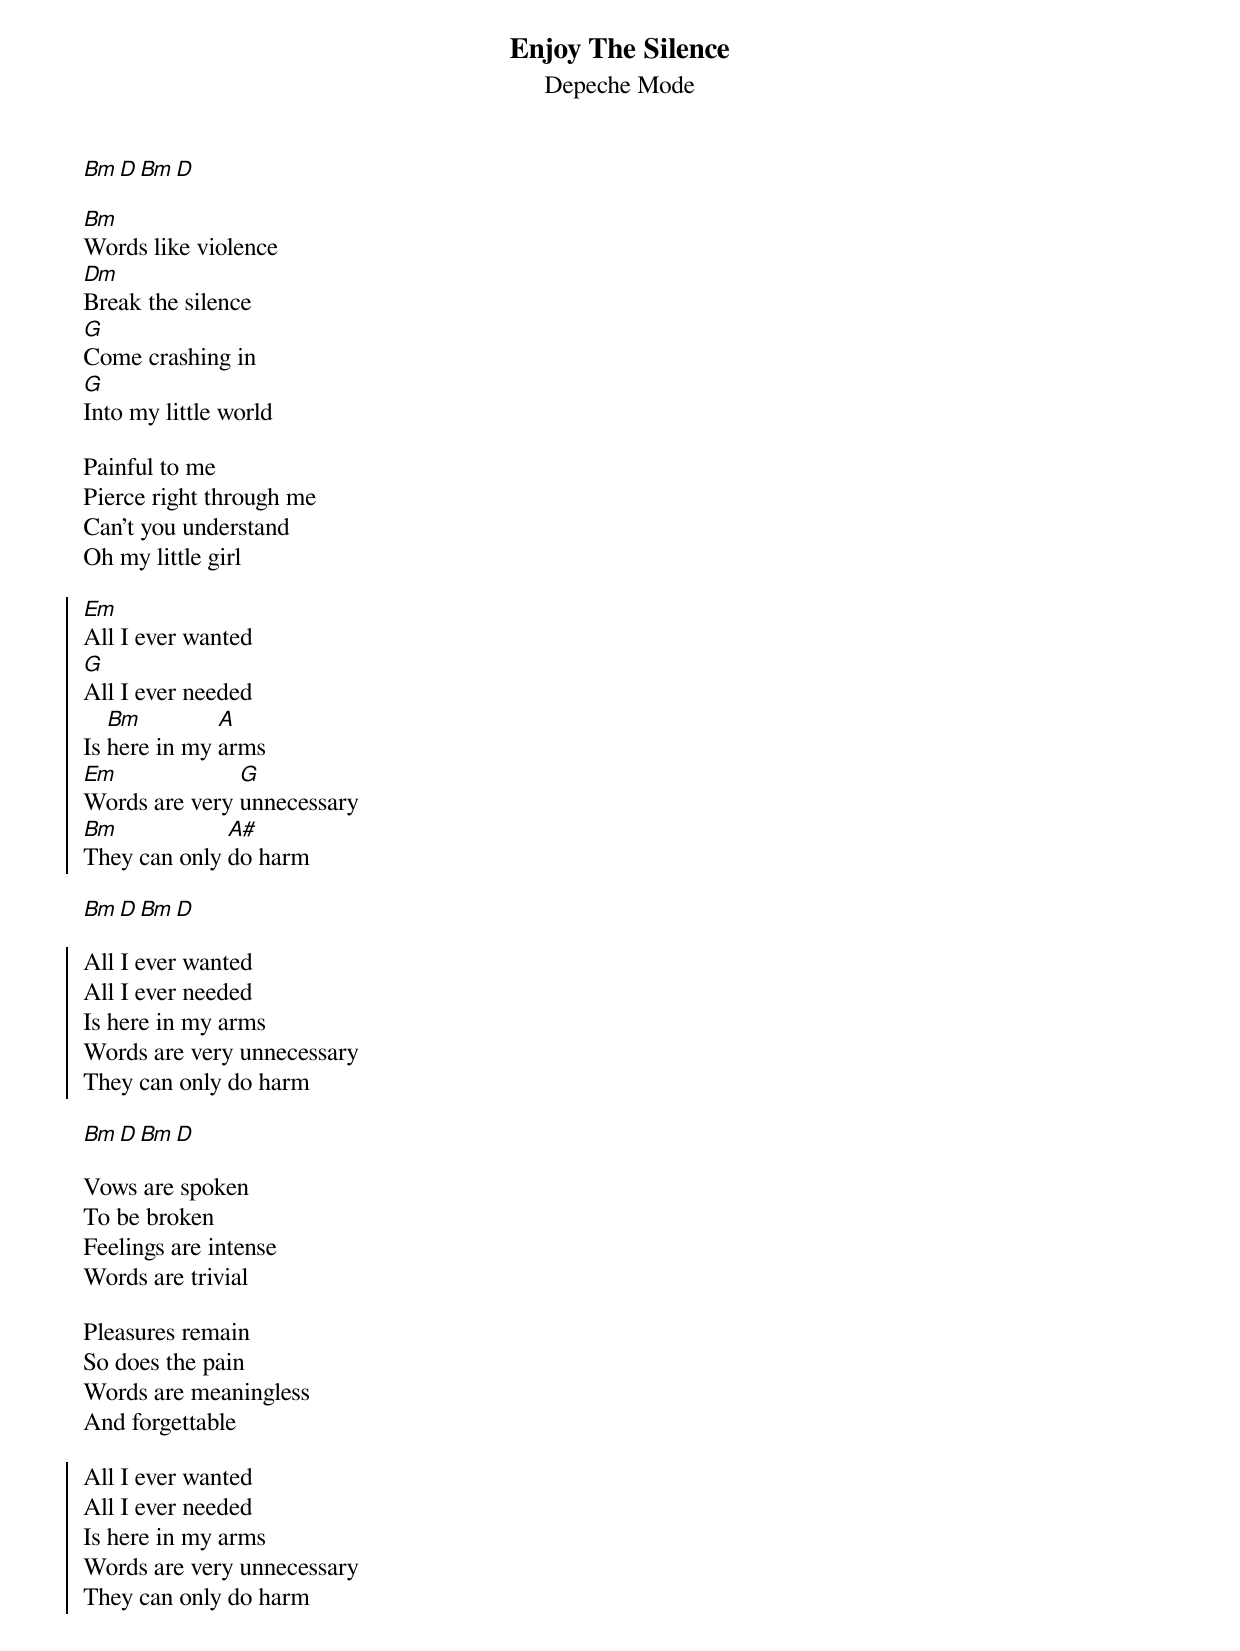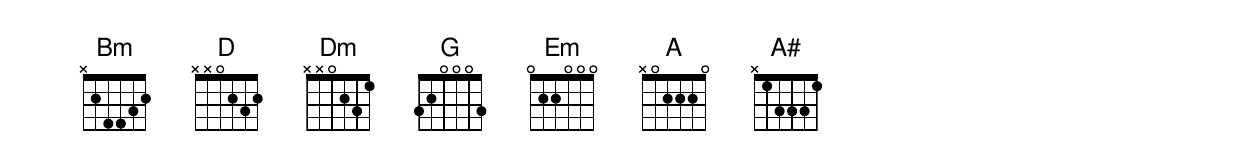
{t:Enjoy The Silence}
{st:Depeche Mode}
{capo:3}

[Bm][D][Bm][D]

[Bm]Words like violence
[Dm]Break the silence
[G]Come crashing in
[G]Into my little world

Painful to me
Pierce right through me
Can't you understand
Oh my little girl

{soc}
[Em]All I ever wanted
[G]All I ever needed
Is [Bm]here in my [A]arms
[Em]Words are very [G]unnecessary
[Bm]They can only [A#]do harm
{eoc}

[Bm][D][Bm][D]

{soc}
All I ever wanted
All I ever needed
Is here in my arms
Words are very unnecessary
They can only do harm
{eoc}

[Bm][D][Bm][D]

Vows are spoken
To be broken
Feelings are intense
Words are trivial

Pleasures remain
So does the pain
Words are meaningless
And forgettable

{soc}
All I ever wanted
All I ever needed
Is here in my arms
Words are very unnecessary
They can only do harm
{eoc}
